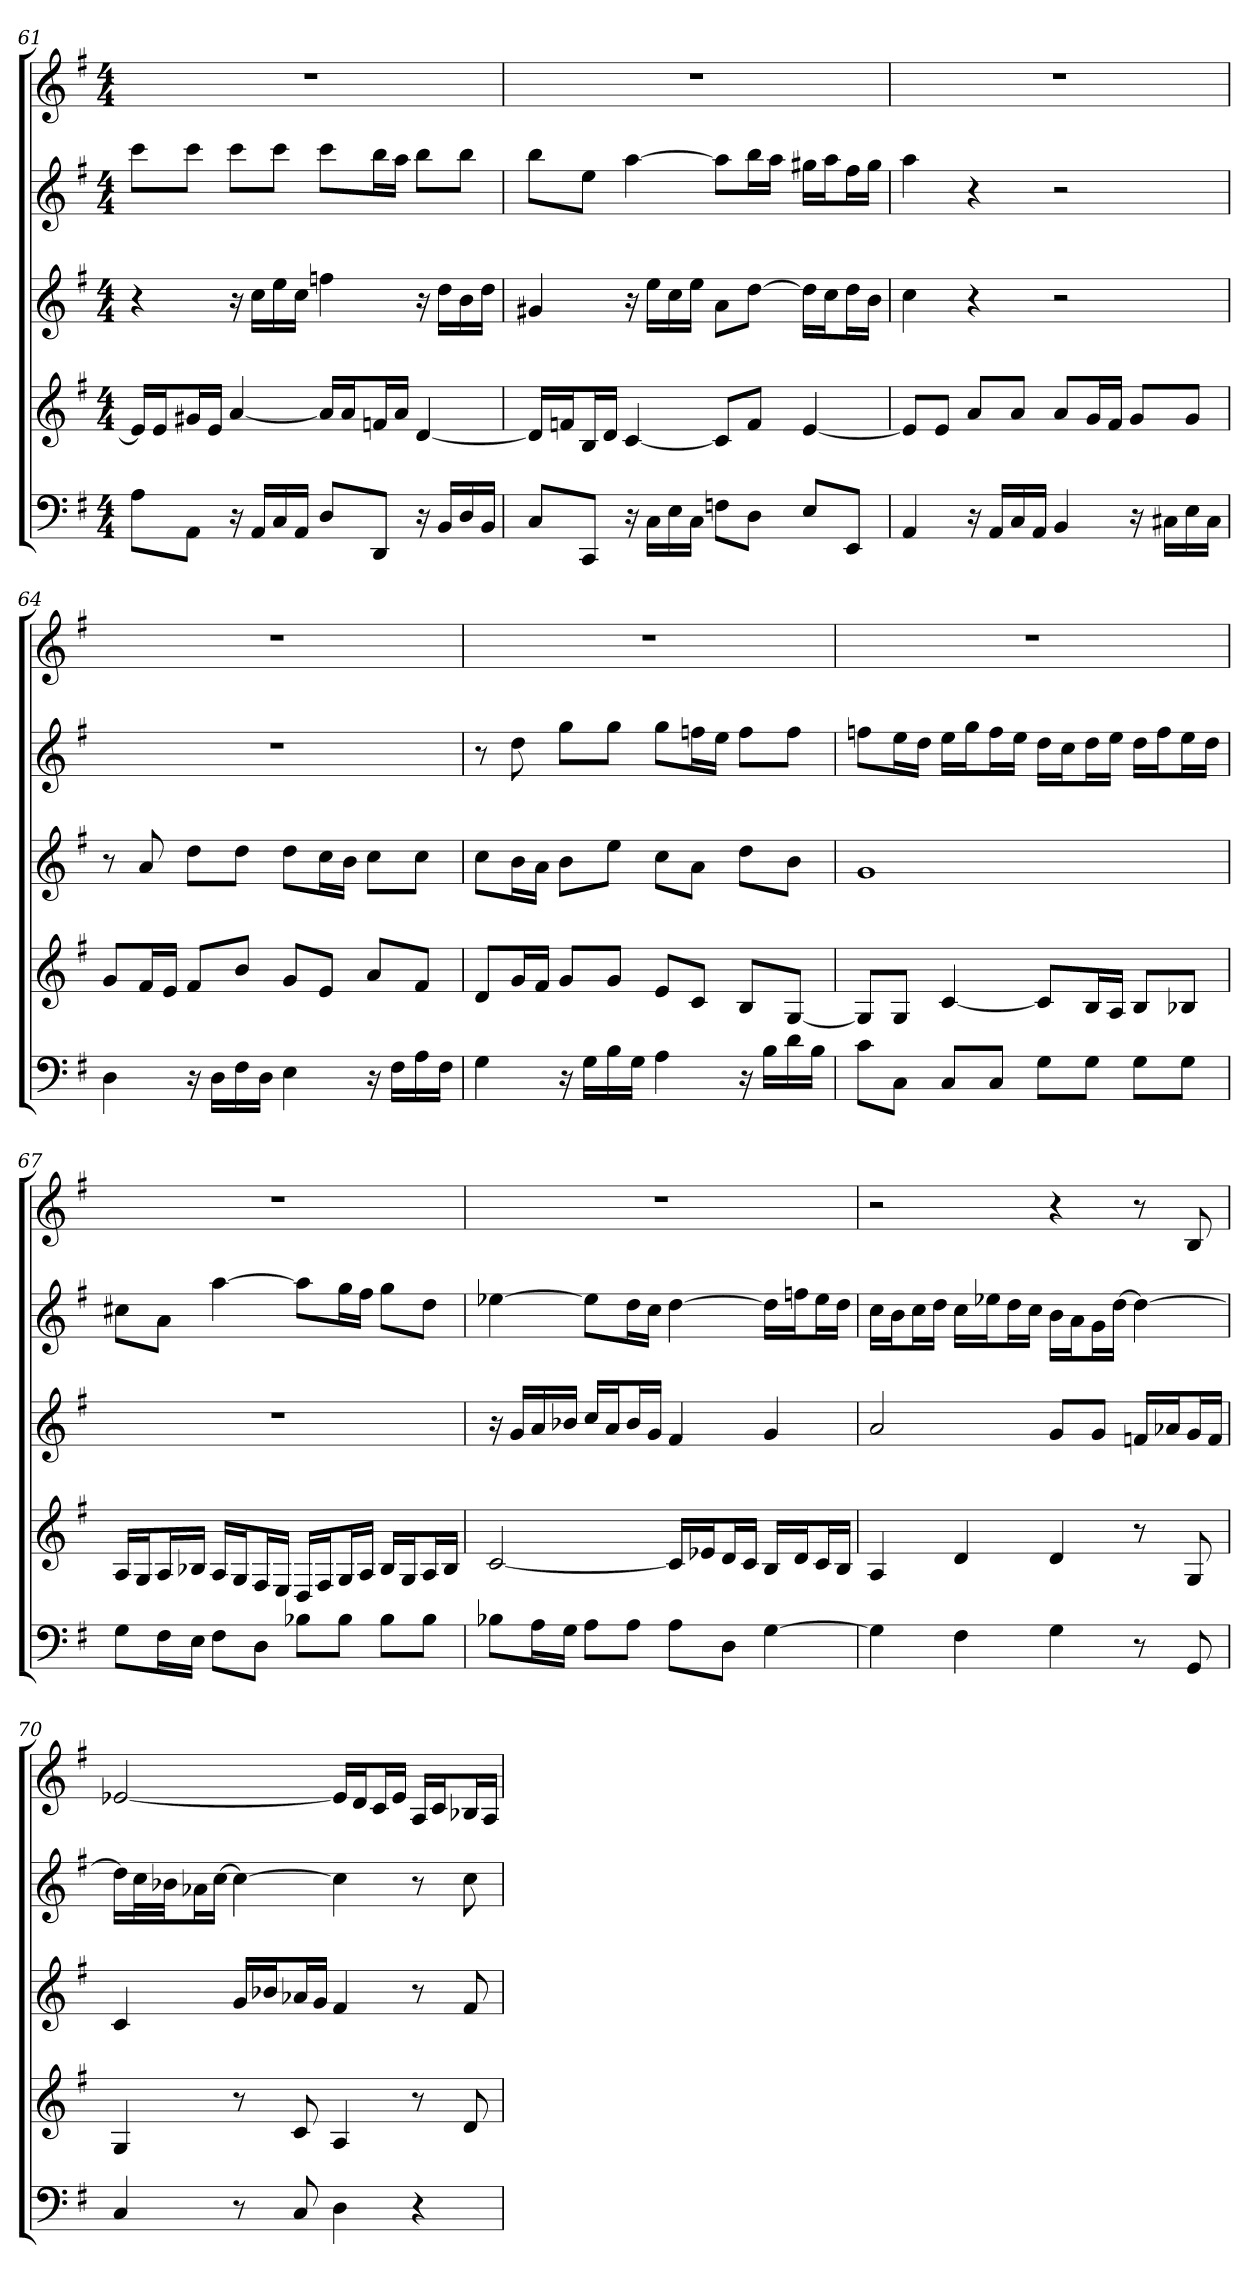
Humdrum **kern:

**kern	**kern	**kern	**kern	**kern
*part5	*part4	*part3	*part2	*part1
*staff5	*staff4	*staff3	*staff2	*staff1
*k[f#]	*k[f#]	*k[f#]	*k[f#]	*k[f#]
*M4/4	*M4/4	*M4/4	*M4/4	*M4/4
=61	=61	=61	=61	=61
8AL	16eLL]	4r	8cccL	1r
.	16eJ	.	.	.
8AAJ	16g#XL	.	8cccJ	.
.	16eJJ	.	.	.
16r	[4a	16r	8cccL	.
16AALL	.	16ccLL	.	.
16C	.	16ee	8cccJ	.
16AAJJ	.	16ccJJ	.	.
8DL	16aLL]	4ffn	8cccL	.
.	16aJ	.	.	.
8DDJ	16fnL	.	16bbL	.
.	16aJJ	.	16aaJJ	.
16r	[4d	16r	8bbL	.
16BBLL	.	16ddLL	.	.
16D	.	16b	8bbJ	.
16BBJJ	.	16ddJJ	.	.
=62	=62	=62	=62	=62
8CL	16dLL]	4g#X	8bbL	1r
.	16fnJ	.	.	.
8CCJ	16BL	.	8eeJ	.
.	16dJJ	.	.	.
16r	[4c	16r	[4aa	.
16CLL	.	16eeLL	.	.
16E	.	16cc	.	.
16CJJ	.	16eeJJ	.	.
8FnL	8cL]	8aL	8aaL]	.
8DJ	8fJ	[8ddJ	16bbL	.
.	.	.	16aaJJ	.
8EL	[4e	16ddLL]	16gg#XLL	.
.	.	16ccJ	16aaJ	.
8EEJ	.	16ddL	16ff#L	.
.	.	16bJJ	16gg#JJ	.
=63	=63	=63	=63	=63
4AA	8eL]	4cc	4aa	1r
.	8eJ	.	.	.
16r	8aL	4r	4r	.
16AALL	.	.	.	.
16C	8aJ	.	.	.
16AAJJ	.	.	.	.
4BB	8aL	2r	2r	.
.	16gL	.	.	.
.	16f#JJ	.	.	.
16r	8gL	.	.	.
16C#XLL	.	.	.	.
16E	8gJ	.	.	.
16C#JJ	.	.	.	.
=64	=64	=64	=64	=64
4D	8gL	8r	1r	1r
.	16f#L	8a	.	.
.	16eJJ	.	.	.
16r	8f#L	8ddL	.	.
16DLL	.	.	.	.
16F#	8bJ	8ddJ	.	.
16DJJ	.	.	.	.
4E	8gL	8ddL	.	.
.	8eJ	16ccL	.	.
.	.	16bJJ	.	.
16r	8aL	8ccL	.	.
16F#LL	.	.	.	.
16A	8f#J	8ccJ	.	.
16F#JJ	.	.	.	.
=65	=65	=65	=65	=65
4G	8dL	8ccL	8r	1r
.	16gL	16bL	8dd	.
.	16f#JJ	16aJJ	.	.
16r	8gL	8bL	8ggL	.
16GLL	.	.	.	.
16B	8gJ	8eeJ	8ggJ	.
16GJJ	.	.	.	.
4A	8eL	8ccL	8ggL	.
.	8cJ	8aJ	16ffnL	.
.	.	.	16eeJJ	.
16r	8BL	8ddL	8ffL	.
16BLL	.	.	.	.
16d	[8GJ	8bJ	8ffJ	.
16BJJ	.	.	.	.
=66	=66	=66	=66	=66
8cL	8GL]	1g	8ffnL	1r
8CJ	8GJ	.	16eeL	.
.	.	.	16ddJJ	.
8CL	[4c	.	16eeLL	.
.	.	.	16ggJ	.
8CJ	.	.	16ffL	.
.	.	.	16eeJJ	.
8GL	8cL]	.	16ddLL	.
.	.	.	16ccJ	.
8GJ	16BL	.	16ddL	.
.	16AJJ	.	16eeJJ	.
8GL	8BL	.	16ddLL	.
.	.	.	16ffJ	.
8GJ	8B-XJ	.	16eeL	.
.	.	.	16ddJJ	.
=67	=67	=67	=67	=67
8GL	16ALL	1r	8cc#XL	1r
.	16GJ	.	.	.
16F#L	16AL	.	8aJ	.
16EJJ	16B-XJJ	.	.	.
8F#L	16ALL	.	[4aa	.
.	16GJ	.	.	.
8DJ	16F#L	.	.	.
.	16EJJ	.	.	.
8B-XL	16DLL	.	8aaL]	.
.	16F#J	.	.	.
8B-J	16GL	.	16ggL	.
.	16AJJ	.	16ff#JJ	.
8B-L	16B-LL	.	8ggL	.
.	16GJ	.	.	.
8B-J	16AL	.	8ddJ	.
.	16B-JJ	.	.	.
=68	=68	=68	=68	=68
8B-XL	[2c	16r	[4ee-X	1r
.	.	16gLL	.	.
16AL	.	16a	.	.
16GJJ	.	16b-XJJ	.	.
8AL	.	16ccLL	8ee-L]	.
.	.	16aJ	.	.
8AJ	.	16b-L	16ddL	.
.	.	16gJJ	16ccJJ	.
8AL	16cLL]	4f#	[4dd	.
.	16e-XJ	.	.	.
8DJ	16dL	.	.	.
.	16cJJ	.	.	.
[4G	16BLL	4g	16ddLL]	.
.	16dJ	.	16ffnJ	.
.	16cL	.	16ee-L	.
.	16BJJ	.	16ddJJ	.
=69	=69	=69	=69	=69
4G]	4A	2a	16ccLL	2r
.	.	.	16bJ	.
.	.	.	16ccL	.
.	.	.	16ddJJ	.
4F#	4d	.	16ccLL	.
.	.	.	16ee-XJ	.
.	.	.	16ddL	.
.	.	.	16ccJJ	.
4G	4d	8gL	16bLL	4r
.	.	.	16aJ	.
.	.	8gJ	16gL	.
.	.	.	[16ddJJ	.
8r	8r	16fnLL	4dd_	8r
.	.	16a-XJ	.	.
8GG	8G	16gL	.	8B
.	.	16fJJ	.	.
=70	=70	=70	=70	=70
4C	4G	4c	16ddLL]	[2e-X
.	.	.	32ccL	.
.	.	.	32b-XJJ	.
.	.	.	16a-XL	.
.	.	.	[16ccJJ	.
8r	8r	16gLL	4cc_	.
.	.	16b-XJ	.	.
8C	8c	16a-XL	.	.
.	.	16gJJ	.	.
4D	4A	4f#	4cc]	16e-LL]
.	.	.	.	16dJ
.	.	.	.	16cL
.	.	.	.	16e-JJ
4r	8r	8r	8r	16ALL
.	.	.	.	16cJ
.	8d	8f#	8cc	16B-XL
.	.	.	.	16AJJ
=	=	=	=	=
*-	*-	*-	*-	*-
